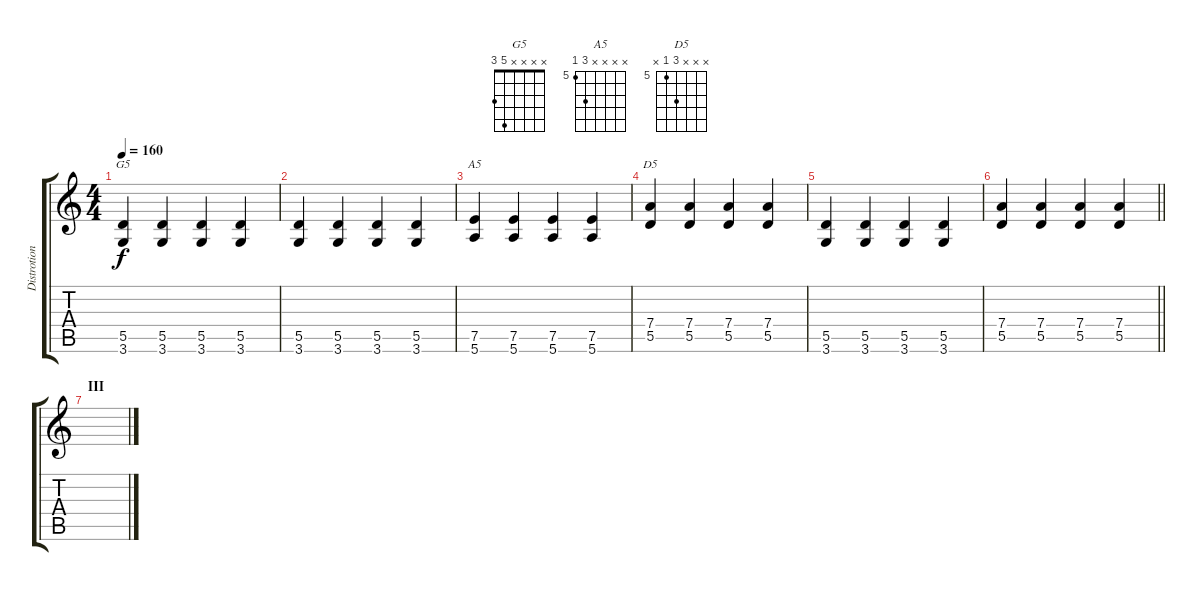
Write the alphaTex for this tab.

\track ("Distrotion Guitar 2" "Distrotion") {instrument distortionguitar}
\staff {score tabs}
\tuning (E4 B3 G3 D3 A2 E2) {hide}
\chord ("G5" x x x x 5 3)
\chord ("A5" x x x x 7 5) {firstfret 5}
\chord ("D5" x x x 7 5 x) {firstfret 5}
\ts (4 4)
\tempo 160
\clef g2
\ks c
(5.5 3.6).4{ch "G5" dy f} (5.5 3.6).4 (5.5 3.6).4 (5.5 3.6).4 |
(5.5 3.6).4 (5.5 3.6).4 (5.5 3.6).4 (5.5 3.6).4 |
(7.5 5.6).4{ch "A5"} (7.5 5.6).4 (7.5 5.6).4 (7.5 5.6).4 |
(7.4 5.5).4{ch "D5"} (7.4 5.5).4 (7.4 5.5).4 (7.4 5.5).4 |
(5.5 3.6).4 (5.5 3.6).4 (5.5 3.6).4 (5.5 3.6).4 |
\barLineRight lightlight
(7.4 5.5).4 (7.4 5.5).4 (7.4 5.5).4 (7.4 5.5).4 |
\section ("" "III")
